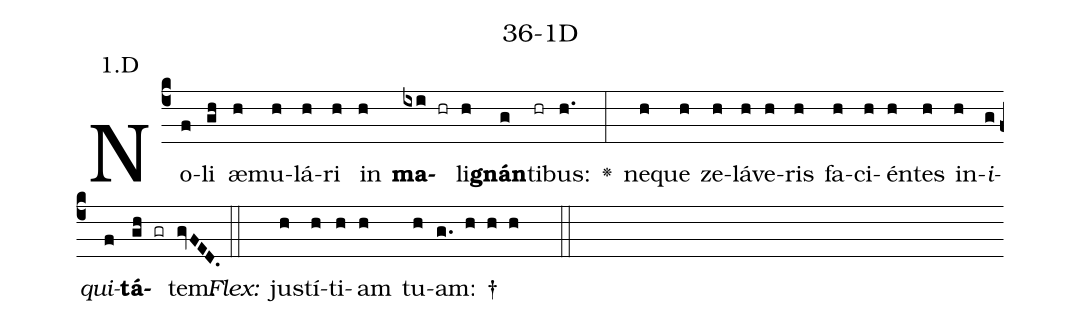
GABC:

name: 36-1D;
annotation: 1.D;
%%
(c4)No(f)li(gh) æ(h)mu(h)lá(h)ri(h) in(h) <b>ma</b>(ixi hr)li(h)<b>gnán</b>(g)ti(hr)bus:(h.) <v>\greheightstar</v>(:) ne(h)que(h) ze(h)lá(h)ve(h)ris(h) fa(h)ci(h)én(h)tes(h) in(h)<i>i</i>(g)<i>qui</i>(f)<b>tá</b>(gh gr)tem.(gvFED.) (::)
<i>Flex:</i>()  jus(h)tí(h)ti(h)am(h) tu(h)am: †(g. h h h  ::)

%E(h) u(h) o(g) u(f) a(gh) e.(gvFED.) (::)
